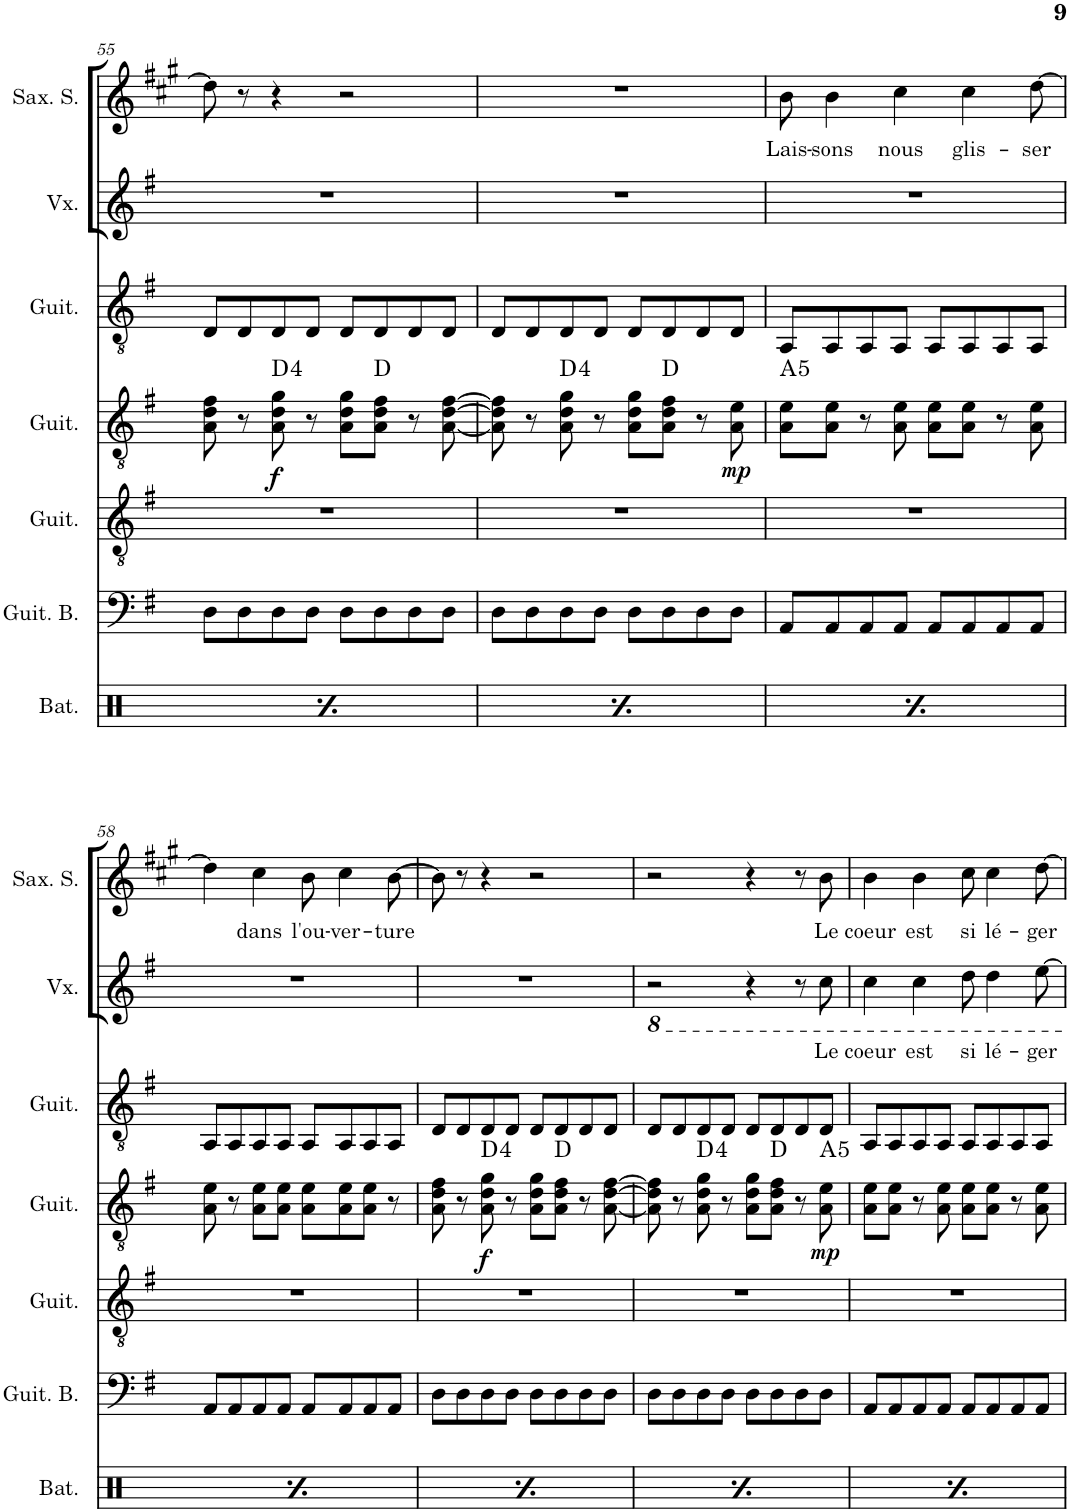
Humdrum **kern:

**kern	**kern	**kern	**kern	**dynam	**kern	**kern	**text	**kern	**text
*part7	*part6	*part5	*part4	*part4	*part3	*part2	*part2	*part1	*part1
*staff7	*staff6	*staff5	*staff4	*staff4	*staff3	*staff2	*staff2	*staff1	*staff1
*I"Batterie	*I"Guitare Basse	*I"Guitare Acoustique	*I"Guitare Acoustique	*	*I"Guitare Acoustique	*I"Voix	*	*I"Saxophone Soprano	*
*I'Bat.	*I'Guit. B.	*I'Guit.	*I'Guit.	*	*I'Guit.	*I'Vx.	*	*I'Sax. S.	*
!!LO:PB:g=z
*clefX	*clefF4	*clefGv2	*clefGv2	*	*clefGv2	*clefG2	*	*clefG2	*
*	*Trd7c12	*	*	*	*	*	*	*Trd1c2	*
*k[]	*k[f#]	*k[f#]	*k[f#]	*	*k[f#]	*k[f#]	*	*k[f#c#g#]	*
*M4/4	*M4/4	*M4/4	*M4/4	*	*M4/4	*M4/4	*	*M4/4	*
=55	=55	=55	=55	=55	=55	=55	=55	=55	=55
*^	*	*	*	*	*	*	*	*	*
4r	8Rf\	8D\L	1r	8A\ 8d\ 8f#\	.	8D/L	1r	.	8dd\]	.
.	8r	8D\	.	8r	.	8D/	.	.	8r	.
!	!	!	!	!	!LO:DY:b	!	!	!	!	!
4Rcc/	4r	8D\	.	8A\ 8d\ 8g\	f	8D/	.	.	4r	.
.	.	8D\J	.	8r	.	8D/J	.	.	.	.
4r	8Rf\	8D\L	.	8A\ 8d\ 8g\L	.	8D/L	.	.	2r	.
.	8r	8D\	.	8A\ 8d\ 8f#\J	.	8D/	.	.	.	.
4Rcc/	4r	8D\	.	8r	.	8D/	.	.	.	.
.	.	8D\J	.	[8A\ [8d\ [8f#\	.	8D/J	.	.	.	.
=56	=56	=56	=56	=56	=56	=56	=56	=56	=56	=56
4r	8Rf\	8D\L	1r	8A\] 8d\] 8f#\]	.	8D/L	1r	.	1r	.
.	8r	8D\	.	8r	.	8D/	.	.	.	.
4Rcc/	4r	8D\	.	8A\ 8d\ 8g\	.	8D/	.	.	.	.
.	.	8D\J	.	8r	.	8D/J	.	.	.	.
4r	8Rf\	8D\L	.	8A\ 8d\ 8g\L	.	8D/L	.	.	.	.
.	8r	8D\	.	8A\ 8d\ 8f#\J	.	8D/	.	.	.	.
4Rcc/	4r	8D\	.	8r	.	8D/	.	.	.	.
!	!	!	!	!	!LO:DY:b	!	!	!	!	!
.	.	8D\J	.	8A\ 8e\	mp	8D/J	.	.	.	.
=57	=57	=57	=57	=57	=57	=57	=57	=57	=57	=57
!	!	!	!	!	!	!	!	!	!	!LO:LY:b
4r	8Rf\	8AA/L	1r	8A\ 8e\L	.	8AA/L	1r	.	8b\	Lais-
!	!	!	!	!	!	!	!	!	!	!LO:LY:b
.	8r	8AA/	.	8A\ 8e\J	.	8AA/	.	.	4b\	-sons
4Rcc/	4r	8AA/	.	8r	.	8AA/	.	.	.	.
!	!	!	!	!	!	!	!	!	!	!LO:LY:b
.	.	8AA/J	.	8A\ 8e\	.	8AA/J	.	.	4cc#\	nous
4r	8Rf\	8AA/L	.	8A\ 8e\L	.	8AA/L	.	.	.	.
!	!	!	!	!	!	!	!	!	!	!LO:LY:b
.	8r	8AA/	.	8A\ 8e\J	.	8AA/	.	.	4cc#\	glis-
4Rcc/	4r	8AA/	.	8r	.	8AA/	.	.	.	.
!	!	!	!	!	!	!	!	!	!	!LO:LY:b
.	.	8AA/J	.	8A\ 8e\	.	8AA/J	.	.	[8dd\	-ser
!!LO:LB:g=z
=58	=58	=58	=58	=58	=58	=58	=58	=58	=58	=58
4r	8Rf\	8AA/L	1r	8A\ 8e\	.	8AA/L	1r	.	4dd\]	.
.	8r	8AA/	.	8r	.	8AA/	.	.	.	.
!	!	!	!	!	!	!	!	!	!	!LO:LY:b
4Rcc/	4r	8AA/	.	8A\ 8e\L	.	8AA/	.	.	4cc#\	dans
.	.	8AA/J	.	8A\ 8e\J	.	8AA/J	.	.	.	.
!	!	!	!	!	!	!	!	!	!	!LO:LY:b
4r	8Rf\	8AA/L	.	8A\ 8e\L	.	8AA/L	.	.	8b\	l'ou-
!	!	!	!	!	!	!	!	!	!	!LO:LY:b
.	8r	8AA/	.	8A\ 8e\	.	8AA/	.	.	4cc#\	-ver-
4Rcc/	4r	8AA/	.	8A\ 8e\J	.	8AA/	.	.	.	.
!	!	!	!	!	!	!	!	!	!	!LO:LY:b
.	.	8AA/J	.	8r	.	8AA/J	.	.	[8b\	-ture
=59	=59	=59	=59	=59	=59	=59	=59	=59	=59	=59
4r	8Rf\	8D\L	1r	8A\ 8d\ 8f#\	.	8D/L	1r	.	8b\]	.
.	8r	8D\	.	8r	.	8D/	.	.	8r	.
!	!	!	!	!	!LO:DY:b	!	!	!	!	!
4Rcc/	4r	8D\	.	8A\ 8d\ 8g\	f	8D/	.	.	4r	.
.	.	8D\J	.	8r	.	8D/J	.	.	.	.
4r	8Rf\	8D\L	.	8A\ 8d\ 8g\L	.	8D/L	.	.	2r	.
.	8r	8D\	.	8A\ 8d\ 8f#\J	.	8D/	.	.	.	.
4Rcc/	4r	8D\	.	8r	.	8D/	.	.	.	.
.	.	8D\J	.	[8A\ [8d\ [8f#\	.	8D/J	.	.	.	.
=60	=60	=60	=60	=60	=60	=60	=60	=60	=60	=60
4r	8Rf\	8D\L	1r	8A\] 8d\] 8f#\]	.	8D/L	2r	.	2r	.
.	8r	8D\	.	8r	.	8D/	.	.	.	.
4Rcc/	4r	8D\	.	8A\ 8d\ 8g\	.	8D/	.	.	.	.
.	.	8D\J	.	8r	.	8D/J	.	.	.	.
4r	8Rf\	8D\L	.	8A\ 8d\ 8g\L	.	8D/L	4r	.	4r	.
.	8r	8D\	.	8A\ 8d\ 8f#\J	.	8D/	.	.	.	.
4Rcc/	4r	8D\	.	8r	.	8D/	8r	.	8r	.
!	!	!	!	!	!LO:DY:b	!	!	!LO:LY:b	!	!LO:LY:b
.	.	8D\J	.	8A\ 8e\	mp	8D/J	8c\	Le	8b\	Le
=61	=61	=61	=61	=61	=61	=61	=61	=61	=61	=61
!	!	!	!	!	!	!	!	!LO:LY:b	!	!LO:LY:b
4r	8Rf\	8AA/L	1r	8A\ 8e\L	.	8AA/L	4c\	coeur	4b\	coeur
.	8r	8AA/	.	8A\ 8e\J	.	8AA/	.	.	.	.
!	!	!	!	!	!	!	!	!LO:LY:b	!	!LO:LY:b
4Rcc/	4r	8AA/	.	8r	.	8AA/	4c\	est	4b\	est
.	.	8AA/J	.	8A\ 8e\	.	8AA/J	.	.	.	.
!	!	!	!	!	!	!	!	!LO:LY:b	!	!LO:LY:b
4r	8Rf\	8AA/L	.	8A\ 8e\L	.	8AA/L	8d\	si	8cc#\	si
!	!	!	!	!	!	!	!	!LO:LY:b	!	!LO:LY:b
.	8r	8AA/	.	8A\ 8e\J	.	8AA/	4d\	lé-	4cc#\	lé-
4Rcc/	4r	8AA/	.	8r	.	8AA/	.	.	.	.
!	!	!	!	!	!	!	!	!LO:LY:b	!	!LO:LY:b
.	.	8AA/J	.	8A\ 8e\	.	8AA/J	[8e\	-ger	[8dd\	-ger
*v	*v	*	*	*	*	*	*	*	*	*
=	=	=	=	=	=	=	=	=	=
*-	*-	*-	*-	*-	*-	*-	*-	*-	*-
